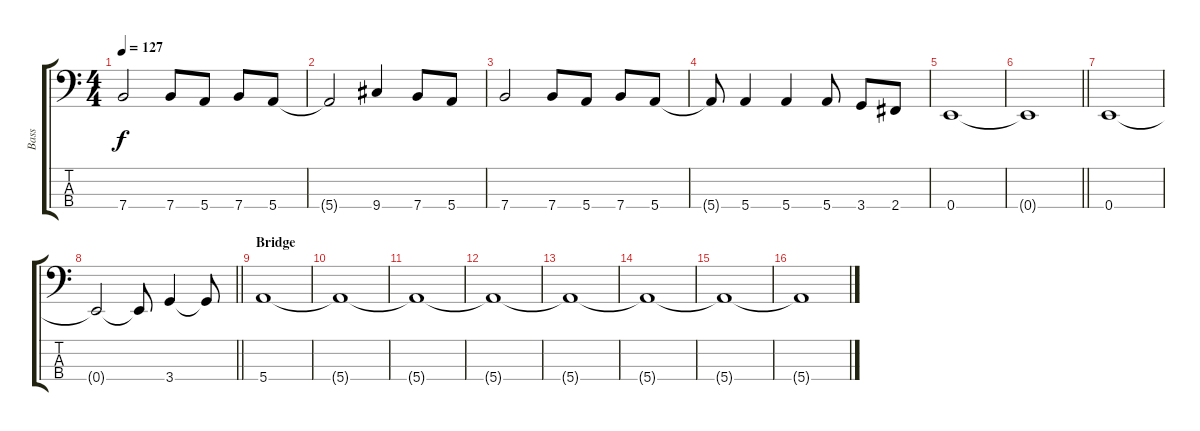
\track ("Bass" "Bass") {instrument electricbassfinger}
\staff {score tabs}
\tuning (G2 D2 A1 E1) {hide}
\ts (4 4)
\tempo 127
\clef f4
\ks c
7.4.2{dy f} 7.4.8 5.4.8 7.4.8 5.4.8 |
5.4{t}.2 9.4.4 7.4.8 5.4.8 |
7.4.2 7.4.8 5.4.8 7.4.8 5.4.8 |
5.4{t}.8 5.4.4 5.4.4 5.4.8 3.4.8 2.4.8 |
0.4.1 |
\barLineRight lightlight
0.4{t}.1 |
0.4.1 |
\barLineRight lightlight
0.4{t}.2 0.4{t}.8 3.4.4 3.4{t}.8 |
\section ("" "Bridge")
5.4.1 |
5.4{t}.1 |
5.4{t}.1 |
5.4{t}.1{volume 0} |
5.4{t}.1 |
5.4{t}.1 |
5.4{t}.1 |
5.4{t}.1
